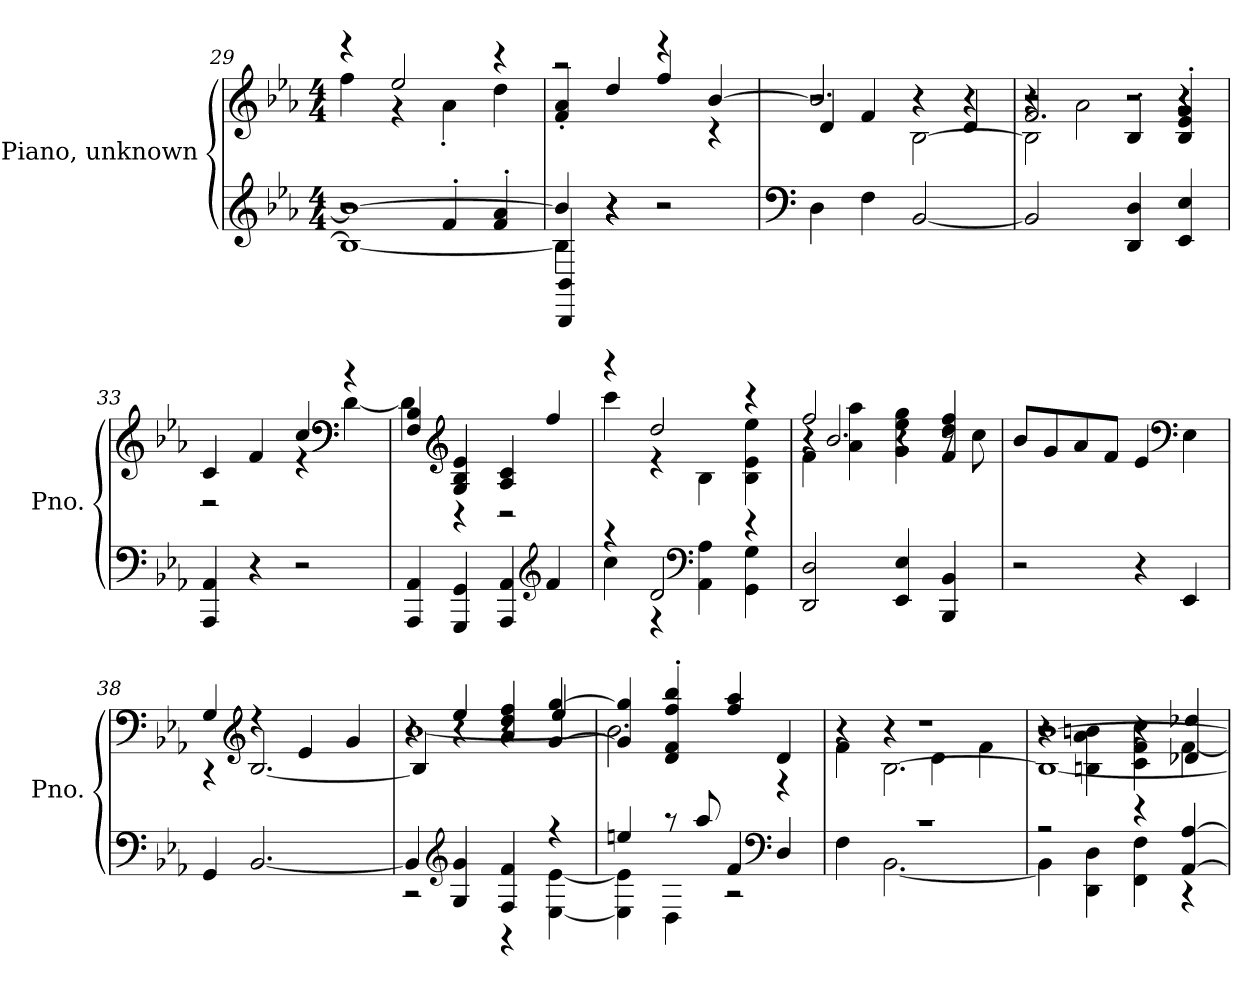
**kern	**kern
*part1	*part1
*staff2	*staff1
*I"Piano, unknown	*
*I'Pno.	*
*clefG2	*clefG2
*k[b-e-a-]	*k[b-e-a-]
*M4/4	*M4/4
=29	=29
*^	*^
*	*^	*	*
1b-_	1B-_	2r	4r	4ff\
.	.	.	2ee-/	4r
.	.	4f'/	.	4a-'\
.	.	4f/' 4a-/'	4r	4dd\
=30	=30	=30	=30	=30
4b-/]	4B-\]	4BBB-/ 4BB-/	2r	4f/' 4a-/'
4r	4r	4r	.	4dd/
2r	2r	2r	4r	4ff/
.	.	.	[4b-/	4r
*v	*v	*v	*	*
*	*v	*v
=31	=31
*clefF4	*
*	*^
*	*	*^
4D\	2.b-/]	4d/	2r
4F\	.	4f/	.
[2BB-/	.	4r	[2B-\
.	4r	4d/	.
=32	=32	=32	=32
*	*	*	*^
2BB-/]	2.f/	4r	2r	2B-\]
.	.	2a-\	.	.
4DD/ 4D/	.	.	4B-'/	2r
4EE-/ 4E-/	4r	4r	4B-/' 4e-/' 4g/'	.
*	*	*v	*v	*v
!!LO:LB:g=z
=33	=33	=33
4AAA-/ 4AA-/	4c/	2r
4r	4f/	.
2r	4cc/	4r
*	*clefF4	*
.	4r	[4d\
=34	=34	=34
4AAA-/ 4AA-/	4F/ 4B-/	4d\]
*	*clefG2	*
4GGG/ 4GG/	4G/ 4B-/ 4e-/	4r
4AAA-/ 4AA-/	4A-/ 4c/	2r
*clefG2	*	*
4f/	4ff/	.
=35	=35	=35
*^	*	*
4r	4cc\	4r	4ccc\
2d/	4r	2dd/	4r
*clefF4	*	*	*
.	4AA-\ 4A-\	.	4B-\
4r	4GG\ 4G\	4r	4B-\ 4e-\ 4ee-\
*v	*v	*	*
=36	=36	=36
*	*	*^
2DD/ 2D/	2ff/	4f\	4r
.	.	4a-\ 4aa-\	2.b-/
4EE-/ 4E-/	4r	4g\ 4ee-\ 4gg\	.
4BBB-/ 4BB-/	4f/ 4dd/ 4ff/	8r	.
.	.	8cc\	.
*	*v	*v	*v
=37	=37
2r	8b-/L
.	8g/
.	8a-/
.	8f/J
4r	4e-/
*	*clefF4
4EE-/	4E-\
!!LO:LB:g=z
=38	=38
*	*^
4GG/	4G/	4r
*	*clefG2	*
[2.BB-/	4r	[2.B-/
.	4e-/	.
.	4g/	.
=39	=39	=39
*^	*	*^
4BB-/]	2r	4r	[1b-	4B-/]
*clefG2	*	*	*	*
4G/ 4g/	.	4ee-/	.	4r
4F/ 4f/	4r	4a-/ 4dd/ 4ff/	.	4r
4r	[4E-\ [4e-\	[4g/ [4gg/	.	4ee-/
*	*	*	*v	*v
=40	=40	=40	=40
4een/	4E-\] 4e-\]	4g/] 4gg/]	2.b-\]
8r	4D\	4d/' 4f/' 4ff/' 4bb-/'	.
8aa-/	.	.	.
4f/	2r	4ff/ 4aa-/	.
*clefF4	*	*	*
4D/	.	4d/	4r
=41	=41	=41	=41
*	*	*	*^
1r	4F\	1r	4f\	4r
.	[2.BB-\	.	4r	[2.B-\
.	.	.	4d\	.
.	.	.	4f\	.
=42	=42	=42	=42	=42
*	*	*	*	*^
2r	4BB-\]	[1b-	4r	2r	1B-_
.	4DD\ 4D\	.	4Bn\ 4a-\ 4bn\	.	.
4r	4FF\ 4F\	.	4c\ 4f\ 4cc\	4r	.
[4AA-/ [4A-/	4r	.	[4f\	4d-X/ 4dd-X/	.
*v	*v	*	*	*	*
*	*v	*v	*v	*v
=	=
*-	*-
